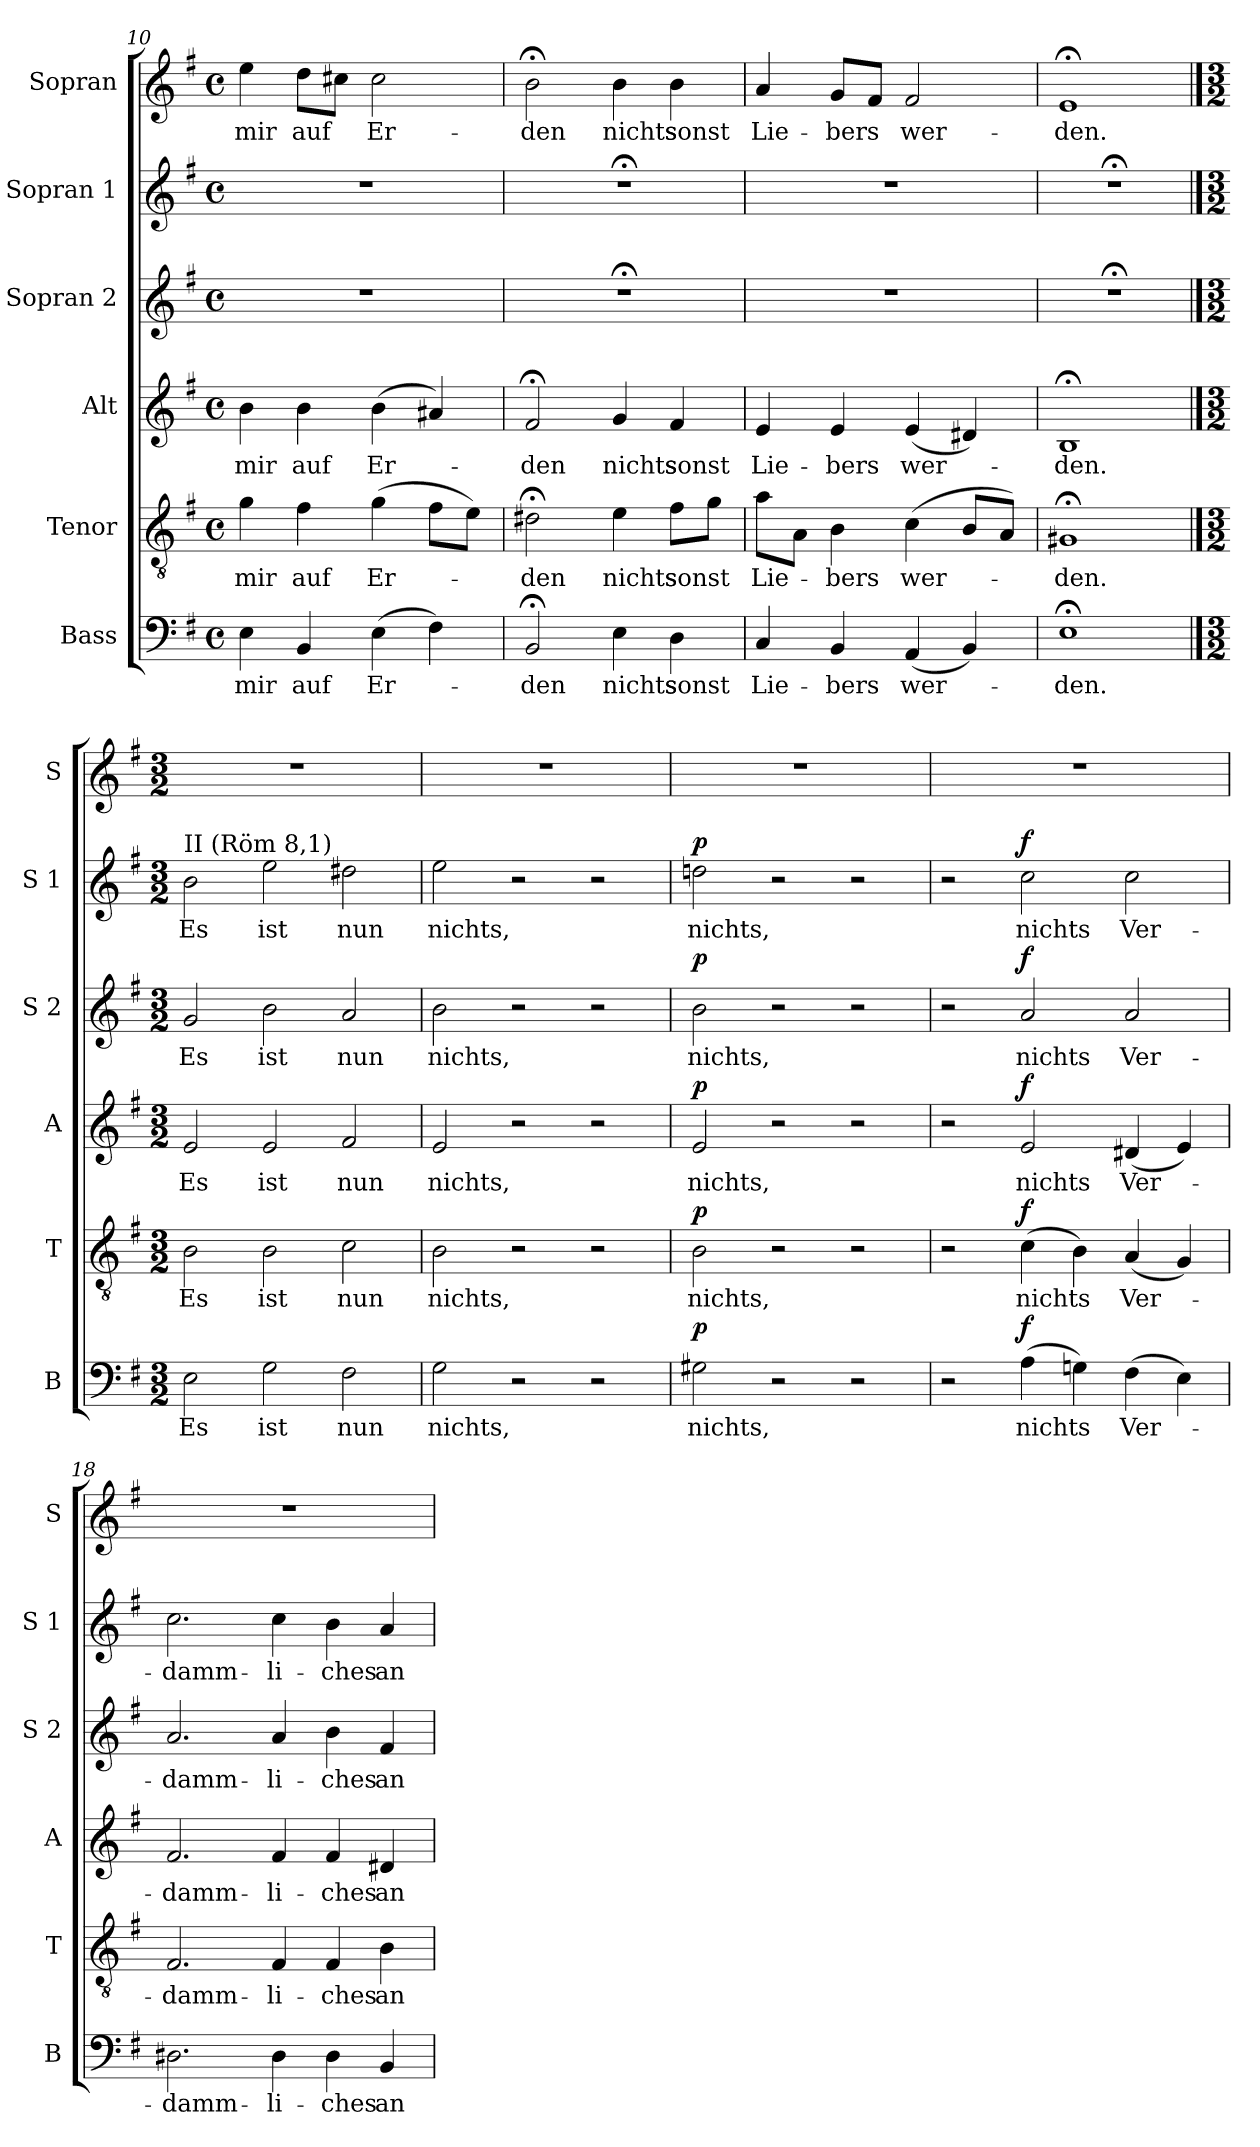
**kern	**text	**dynam	**kern	**text	**dynam	**kern	**text	**dynam	**kern	**text	**dynam	**kern	**text	**dynam	**kern	**text
*part6	*part6	*part6	*part5	*part5	*part5	*part4	*part4	*part4	*part3	*part3	*part3	*part2	*part2	*part2	*part1	*part1
*staff6	*staff6	*staff6	*staff5	*staff5	*staff5	*staff4	*staff4	*staff4	*staff3	*staff3	*staff3	*staff2	*staff2	*staff2	*staff1	*staff1
*I"Bass	*	*	*I"Tenor	*	*	*I"Alt	*	*	*I"Sopran 2	*	*	*I"Sopran 1	*	*	*I"Sopran	*
*I'B	*	*	*I'T	*	*	*I'A	*	*	*I'S 2	*	*	*I'S 1	*	*	*I'S	*
*clefF4	*	*	*clefGv2	*	*	*clefG2	*	*	*clefG2	*	*	*clefG2	*	*	*clefG2	*
*k[f#]	*	*	*k[f#]	*	*	*k[f#]	*	*	*k[f#]	*	*	*k[f#]	*	*	*k[f#]	*
*e:	*	*	*e:	*	*	*e:	*	*	*e:	*	*	*e:	*	*	*e:	*
*M4/4	*	*	*M4/4	*	*	*M4/4	*	*	*M4/4	*	*	*M4/4	*	*	*M4/4	*
*met(c)	*	*	*met(c)	*	*	*met(c)	*	*	*met(c)	*	*	*met(c)	*	*	*met(c)	*
=10	=10	=10	=10	=10	=10	=10	=10	=10	=10	=10	=10	=10	=10	=10	=10	=10
4E\	mir	.	4g\	mir	.	4b\	mir	.	1r	.	.	1r	.	.	4ee\	mir
4BB/	auf	.	4f#\	auf	.	4b\	auf	.	.	.	.	.	.	.	8dd\L	auf
.	.	.	.	.	.	.	.	.	.	.	.	.	.	.	8cc#X\J	.
(4E\	Er-	.	(4g\	Er-	.	(4b\	Er-	.	.	.	.	.	.	.	2cc#\	Er-
4F#\)	.	.	8f#\L	.	.	4a#X/)	.	.	.	.	.	.	.	.	.	.
.	.	.	8e\J)	.	.	.	.	.	.	.	.	.	.	.	.	.
=11	=11	=11	=11	=11	=11	=11	=11	=11	=11	=11	=11	=11	=11	=11	=11	=11
2BB;</	-den	.	2d#X;<\	-den	.	2f#;</	-den	.	1r;<	.	.	1r;<	.	.	2b;<\	-den
4E\	nichts	.	4e\	nichts	.	4g/	nichts	.	.	.	.	.	.	.	4b\	nichts
4D\	sonst	.	8f#\L	sonst	.	4f#/	sonst	.	.	.	.	.	.	.	4b\	sonst
.	.	.	8g\J	.	.	.	.	.	.	.	.	.	.	.	.	.
=12	=12	=12	=12	=12	=12	=12	=12	=12	=12	=12	=12	=12	=12	=12	=12	=12
4C/	Lie-	.	8a\L	Lie-	.	4e/	Lie-	.	1r	.	.	1r	.	.	4a/	Lie-
.	.	.	8A\J	.	.	.	.	.	.	.	.	.	.	.	.	.
4BB/	-bers	.	4B\	-bers	.	4e/	-bers	.	.	.	.	.	.	.	8g/L	-bers
.	.	.	.	.	.	.	.	.	.	.	.	.	.	.	8f#/J	.
(4AA/	wer-	.	(4c\	wer-	.	(4e/	wer-	.	.	.	.	.	.	.	2f#/	wer-
4BB/)	.	.	8B/L	.	.	4d#X/)	.	.	.	.	.	.	.	.	.	.
.	.	.	8A/J)	.	.	.	.	.	.	.	.	.	.	.	.	.
=13	=13	=13	=13	=13	=13	=13	=13	=13	=13	=13	=13	=13	=13	=13	=13	=13
1E;<	-den.	.	1G#X;<	-den.	.	1B;<	-den.	.	1r;<	.	.	1r;<	.	.	1e;<	-den.
!!LO:PB:g=z
==14	==14	==14	==14	==14	==14	==14	==14	==14	==14	==14	==14	==14	==14	==14	==14	==14
*M3/2	*	*	*M3/2	*	*	*M3/2	*	*	*M3/2	*	*	*M3/2	*	*	*M3/2	*
!	!	!	!	!	!	!	!	!	!	!	!	!LO:TX:a:t=II (Röm 8,1)	!	!	!	!
2E\	Es	.	2B\	Es	.	2e/	Es	.	2g/	Es	.	2b\	Es	.	1.r	.
2G\	ist	.	2B\	ist	.	2e/	ist	.	2b\	ist	.	2ee\	ist	.	.	.
2F#\	nun	.	2c\	nun	.	2f#/	nun	.	2a/	nun	.	2dd#X\	nun	.	.	.
=15	=15	=15	=15	=15	=15	=15	=15	=15	=15	=15	=15	=15	=15	=15	=15	=15
2G\	nichts,	.	2B\	nichts,	.	2e/	nichts,	.	2b\	nichts,	.	2ee\	nichts,	.	1.r	.
2r	.	.	2r	.	.	2r	.	.	2r	.	.	2r	.	.	.	.
2r	.	.	2r	.	.	2r	.	.	2r	.	.	2r	.	.	.	.
=16	=16	=16	=16	=16	=16	=16	=16	=16	=16	=16	=16	=16	=16	=16	=16	=16
!	!	!LO:DY:a	!	!	!LO:DY:a	!	!	!LO:DY:a	!	!	!LO:DY:a	!	!	!LO:DY:a	!	!
2G#X\	nichts,	p	2B\	nichts,	p	2e/	nichts,	p	2b\	nichts,	p	2ddn\	nichts,	p	1.r	.
2r	.	.	2r	.	.	2r	.	.	2r	.	.	2r	.	.	.	.
2r	.	.	2r	.	.	2r	.	.	2r	.	.	2r	.	.	.	.
=17	=17	=17	=17	=17	=17	=17	=17	=17	=17	=17	=17	=17	=17	=17	=17	=17
2r	.	.	2r	.	.	2r	.	.	2r	.	.	2r	.	.	1.r	.
!	!	!LO:DY:a	!	!	!LO:DY:a	!	!	!LO:DY:a	!	!	!LO:DY:a	!	!	!LO:DY:a	!	!
(4A\	nichts	f	(4c\	nichts	f	2e/	nichts	f	2a/	nichts	f	2cc\	nichts	f	.	.
4Gn\)	.	.	4B\)	.	.	.	.	.	.	.	.	.	.	.	.	.
(4F#\	Ver-	.	(4A/	Ver-	.	(4d#X/	Ver-	.	2a/	Ver-	.	2cc\	Ver-	.	.	.
4E\)	.	.	4G/)	.	.	4e/)	.	.	.	.	.	.	.	.	.	.
=18	=18	=18	=18	=18	=18	=18	=18	=18	=18	=18	=18	=18	=18	=18	=18	=18
2.D#X\	-damm-	.	2.F#/	-damm-	.	2.f#/	-damm-	.	2.a/	-damm-	.	2.cc\	-damm-	.	1.r	.
4D#\	-li-	.	4F#/	-li-	.	4f#/	-li-	.	4a/	-li-	.	4cc\	-li-	.	.	.
4D#\	-ches	.	4F#/	-ches	.	4f#/	-ches	.	4b\	-ches	.	4b\	-ches	.	.	.
4BB/	an	.	4B\	an	.	4d#X/	an	.	4f#/	an	.	4a/	an	.	.	.
=	=	=	=	=	=	=	=	=	=	=	=	=	=	=	=	=
*-	*-	*-	*-	*-	*-	*-	*-	*-	*-	*-	*-	*-	*-	*-	*-	*-
